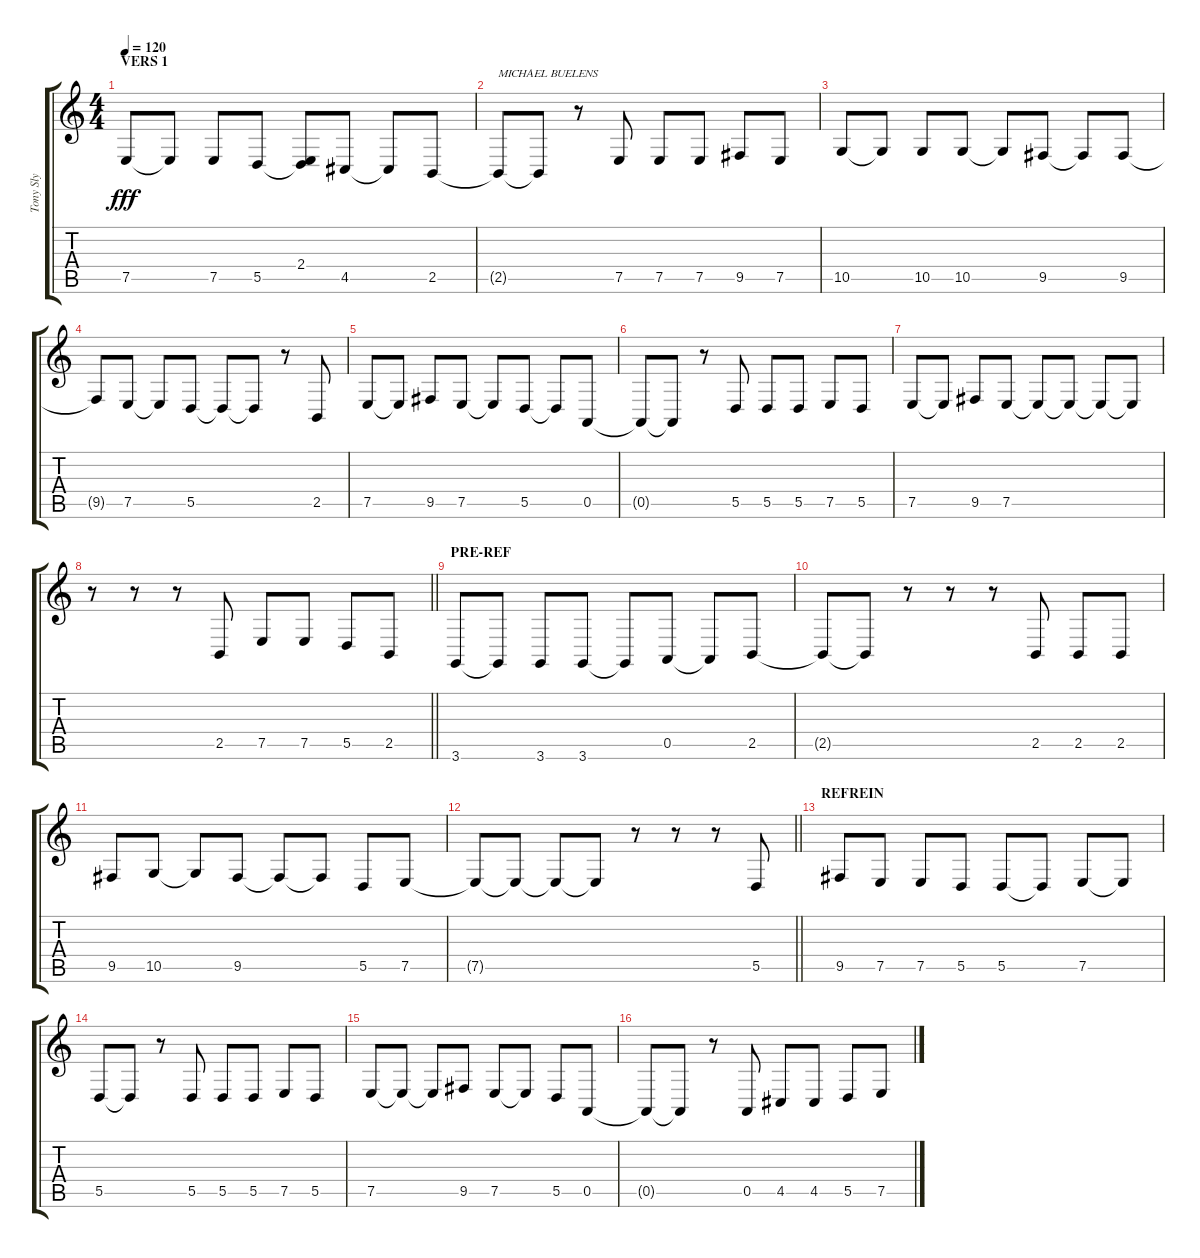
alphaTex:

\track ("Tony Sly" "Tony Sly") {instrument tenorsax}
\staff {score tabs}
\tuning (E4 B3 G3 D3 A2 E2) {hide}
\ts (4 4)
\section ("" "VERS 1")
\tempo 120
\clef g2
\ks c
7.5.8{dy fff} 7.5{t}.8 7.5.8 5.5.8 (2.4 5.5{t}).8 4.5.8 4.5{t}.8 2.5.8 |
2.5{t}.8{txt "MICHAEL BUELENS"} 2.5{t}.8 r.8 7.5.8 7.5.8 7.5.8 9.5.8 7.5.8 |
10.5.8 10.5{t}.8 10.5.8 10.5.8 10.5{t}.8 9.5.8 9.5{t}.8 9.5.8 |
9.5{t}.8 7.5.8 7.5{t}.8 5.5.8 5.5{t}.8 5.5{t}.8 r.8 2.5.8 |
7.5.8 7.5{t}.8 9.5.8 7.5.8 7.5{t}.8 5.5.8 5.5{t}.8 0.5.8 |
0.5{t}.8 0.5{t}.8 r.8 5.5.8 5.5.8 5.5.8 7.5.8 5.5.8 |
7.5.8 7.5{t}.8 9.5.8 7.5.8 7.5{t}.8 7.5{t}.8 7.5{t}.8 7.5{t}.8 |
\barLineRight lightlight
r.8 r.8 r.8 2.5.8 7.5.8 7.5.8 5.5.8 2.5.8 |
\section ("" "PRE-REF")
3.6.8 3.6{t}.8 3.6.8 3.6.8 3.6{t}.8 0.5.8 0.5{t}.8 2.5.8 |
2.5{t}.8 2.5{t}.8 r.8 r.8 r.8 2.5.8 2.5.8 2.5.8 |
9.5.8 10.5.8 10.5{t}.8 9.5.8 9.5{t}.8 9.5{t}.8 5.5.8 7.5.8 |
\barLineRight lightlight
7.5{t}.8 7.5{t}.8 7.5{t}.8 7.5{t}.8 r.8 r.8 r.8 5.5.8 |
\section ("" "REFREIN")
9.5.8 7.5.8 7.5.8 5.5.8 5.5.8 5.5{t}.8 7.5.8 7.5{t}.8 |
5.5.8 5.5{t}.8 r.8 5.5.8 5.5.8 5.5.8 7.5.8 5.5.8 |
7.5.8 7.5{t}.8 7.5{t}.8 9.5.8 7.5.8 7.5{t}.8 5.5.8 0.5.8 |
0.5{t}.8 0.5{t}.8 r.8 0.5.8 4.5.8 4.5.8 5.5.8 7.5.8
